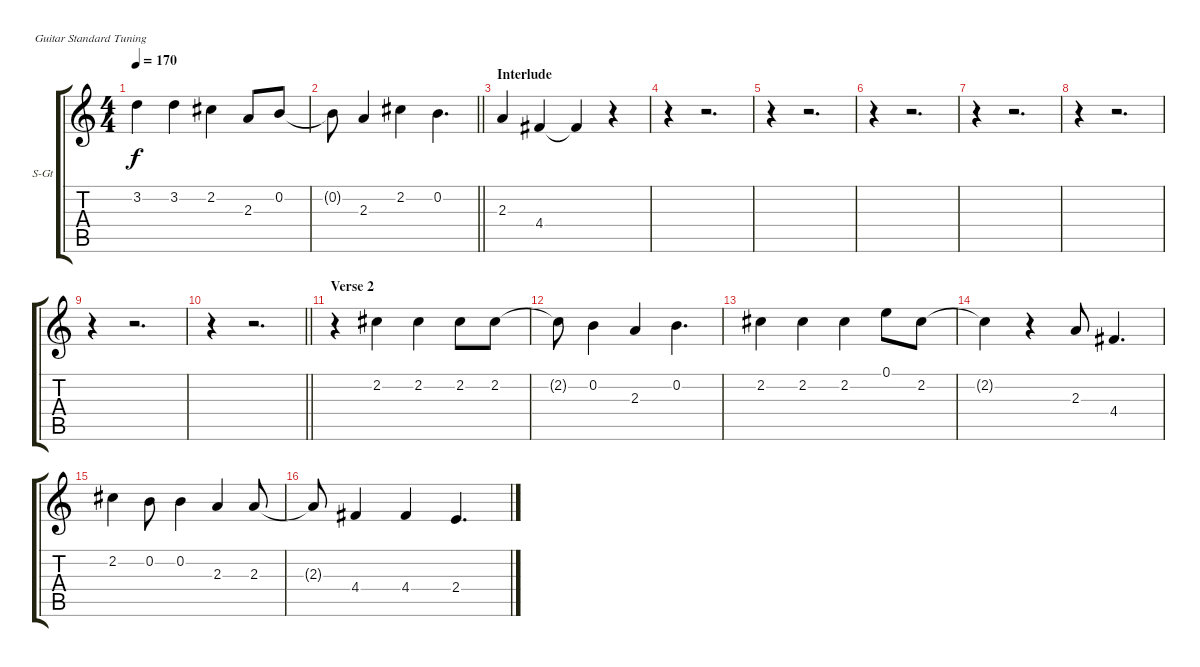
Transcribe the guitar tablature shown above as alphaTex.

\bracketExtendMode groupsimilarinstruments
\firstSystemTrackNameOrientation horizontal
\otherSystemsTrackNameOrientation horizontal
\track ("Vocals" "S-Gt") {mute instrument altosax}
\staff {score tabs}
\tuning (E4 B3 G3 D3 A2 E2)
\displaytranspose 12
\ts (4 4)
\tempo 170
\clef g2
\ks c
3.2.4{dy f} 3.2.4 2.2.4 2.3.8 0.2.8 |
\barLineRight lightlight
0.2{t}.8 2.3.4 2.2.4 0.2.4{d} |
\section ("" "Interlude")
2.3.4 4.4.4 4.4{t}.4 r.4 |
r.4 r.2{d} |
r.4 r.2{d} |
r.4 r.2{d} |
r.4 r.2{d} |
r.4 r.2{d} |
r.4 r.2{d} |
\barLineRight lightlight
r.4 r.2{d} |
\section ("" "Verse 2")
r.4 2.2.4 2.2.4 2.2.8 2.2.8 |
2.2{t}.8 0.2.4 2.3.4 0.2.4{d} |
2.2.4 2.2.4 2.2.4 0.1.8 2.2.8 |
2.2{t}.4 r.4 2.3.8 4.4.4{d} |
2.2.4 0.2.8 0.2.4 2.3.4 2.3.8 |
2.3{t}.8 4.4.4 4.4.4 2.4.4{d}
